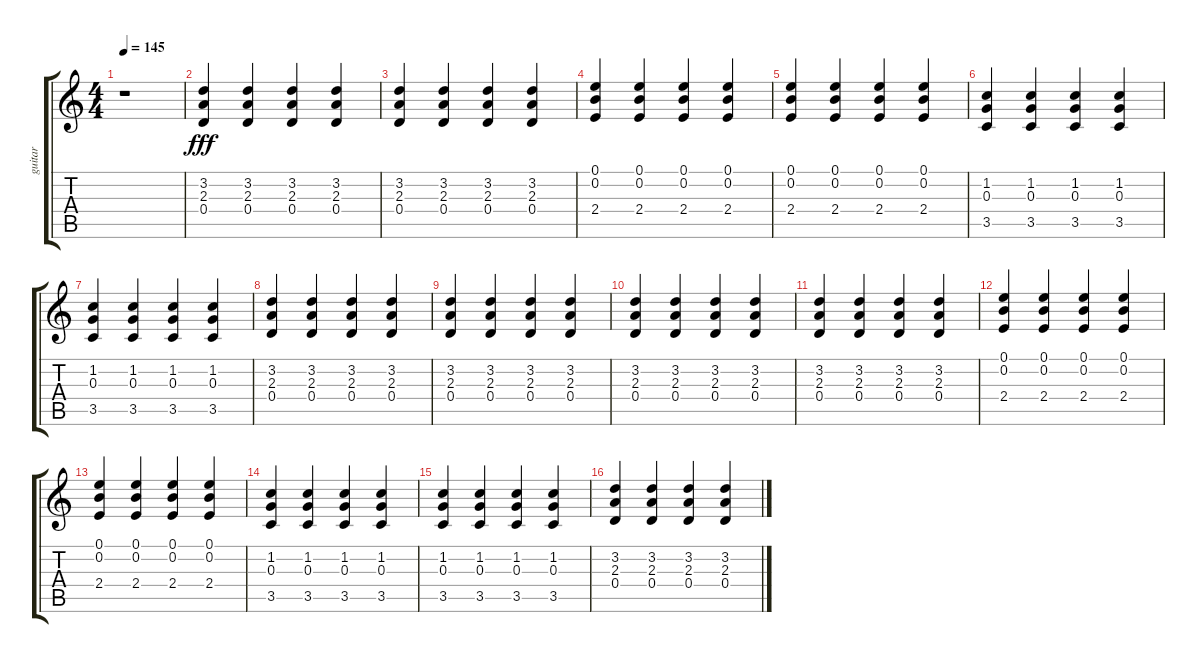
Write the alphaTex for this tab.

\track ("guitar" "guitar") {instrument distortionguitar}
\staff {score tabs}
\tuning (E4 B3 G3 D3 A2 E2) {hide}
\ts (4 4)
\tempo 145
\clef g2
\ks c
r.1{dy fff} |
(3.2 2.3 0.4).4 (3.2 2.3 0.4).4 (3.2 2.3 0.4).4 (3.2 2.3 0.4).4 |
(3.2 2.3 0.4).4 (3.2 2.3 0.4).4 (3.2 2.3 0.4).4 (3.2 2.3 0.4).4 |
(0.1 0.2 2.4).4 (0.1 0.2 2.4).4 (0.1 0.2 2.4).4 (0.1 0.2 2.4).4 |
(0.1 0.2 2.4).4 (0.1 0.2 2.4).4 (0.1 0.2 2.4).4 (0.1 0.2 2.4).4 |
(1.2 0.3 3.5).4 (1.2 0.3 3.5).4 (1.2 0.3 3.5).4 (1.2 0.3 3.5).4 |
(1.2 0.3 3.5).4 (1.2 0.3 3.5).4 (1.2 0.3 3.5).4 (1.2 0.3 3.5).4 |
(3.2 2.3 0.4).4 (3.2 2.3 0.4).4 (3.2 2.3 0.4).4 (3.2 2.3 0.4).4 |
(3.2 2.3 0.4).4 (3.2 2.3 0.4).4 (3.2 2.3 0.4).4 (3.2 2.3 0.4).4 |
(3.2 2.3 0.4).4 (3.2 2.3 0.4).4 (3.2 2.3 0.4).4 (3.2 2.3 0.4).4 |
(3.2 2.3 0.4).4 (3.2 2.3 0.4).4 (3.2 2.3 0.4).4 (3.2 2.3 0.4).4 |
(0.1 0.2 2.4).4 (0.1 0.2 2.4).4 (0.1 0.2 2.4).4 (0.1 0.2 2.4).4 |
(0.1 0.2 2.4).4 (0.1 0.2 2.4).4 (0.1 0.2 2.4).4 (0.1 0.2 2.4).4 |
(1.2 0.3 3.5).4 (1.2 0.3 3.5).4 (1.2 0.3 3.5).4 (1.2 0.3 3.5).4 |
(1.2 0.3 3.5).4 (1.2 0.3 3.5).4 (1.2 0.3 3.5).4 (1.2 0.3 3.5).4 |
(3.2 2.3 0.4).4 (3.2 2.3 0.4).4 (3.2 2.3 0.4).4 (3.2 2.3 0.4).4
